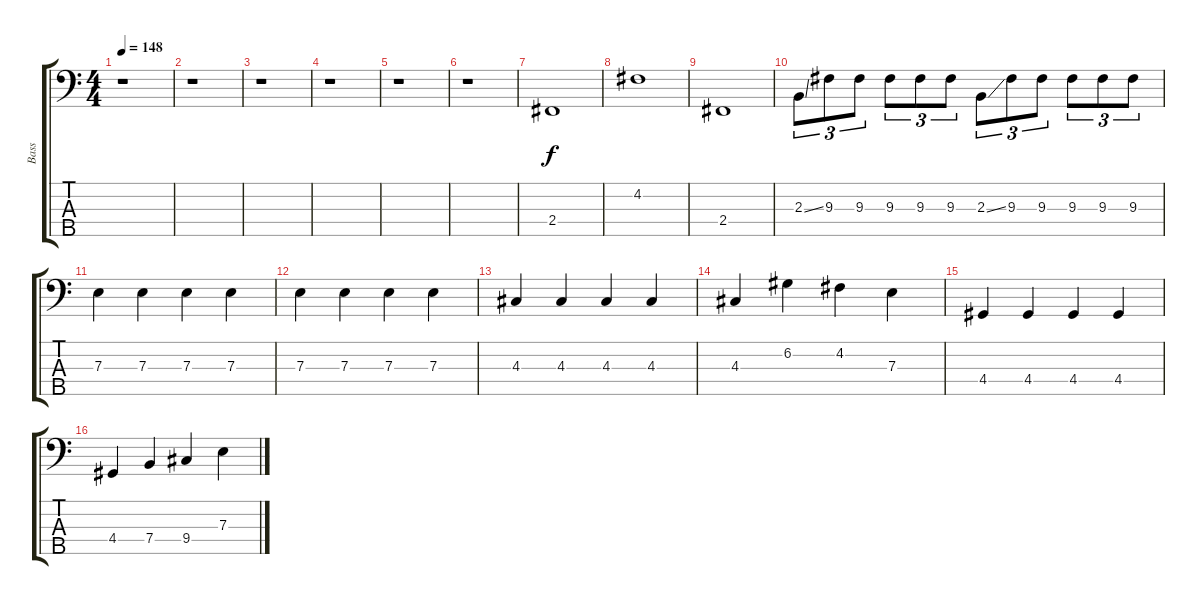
\track ("Bass" "Bass") {instrument slapbass2}
\staff {score tabs}
\tuning (G2 D2 A1 E1 C1) {hide}
\ts (4 4)
\tempo 148
\clef f4
\ks c
r.1{dy f} |
r.1 |
r.1 |
r.1 |
r.1 |
r.1 |
2.4.1 |
4.2.1 |
2.4.1 |
2.3{ss}.8{tu (3 2)} 9.3.8{tu (3 2)} 9.3.8{tu (3 2)} 9.3.8{tu (3 2)} 9.3.8{tu (3 2)} 9.3.8{tu (3 2)} 2.3{ss}.8{tu (3 2)} 9.3.8{tu (3 2)} 9.3.8{tu (3 2)} 9.3.8{tu (3 2)} 9.3.8{tu (3 2)} 9.3.8{tu (3 2)} |
7.3.4 7.3.4 7.3.4 7.3.4 |
7.3.4 7.3.4 7.3.4 7.3.4 |
4.3.4 4.3.4 4.3.4 4.3.4 |
4.3.4 6.2.4 4.2.4 7.3.4 |
4.4.4 4.4.4 4.4.4 4.4.4 |
4.4.4 7.4.4 9.4.4 7.3.4
